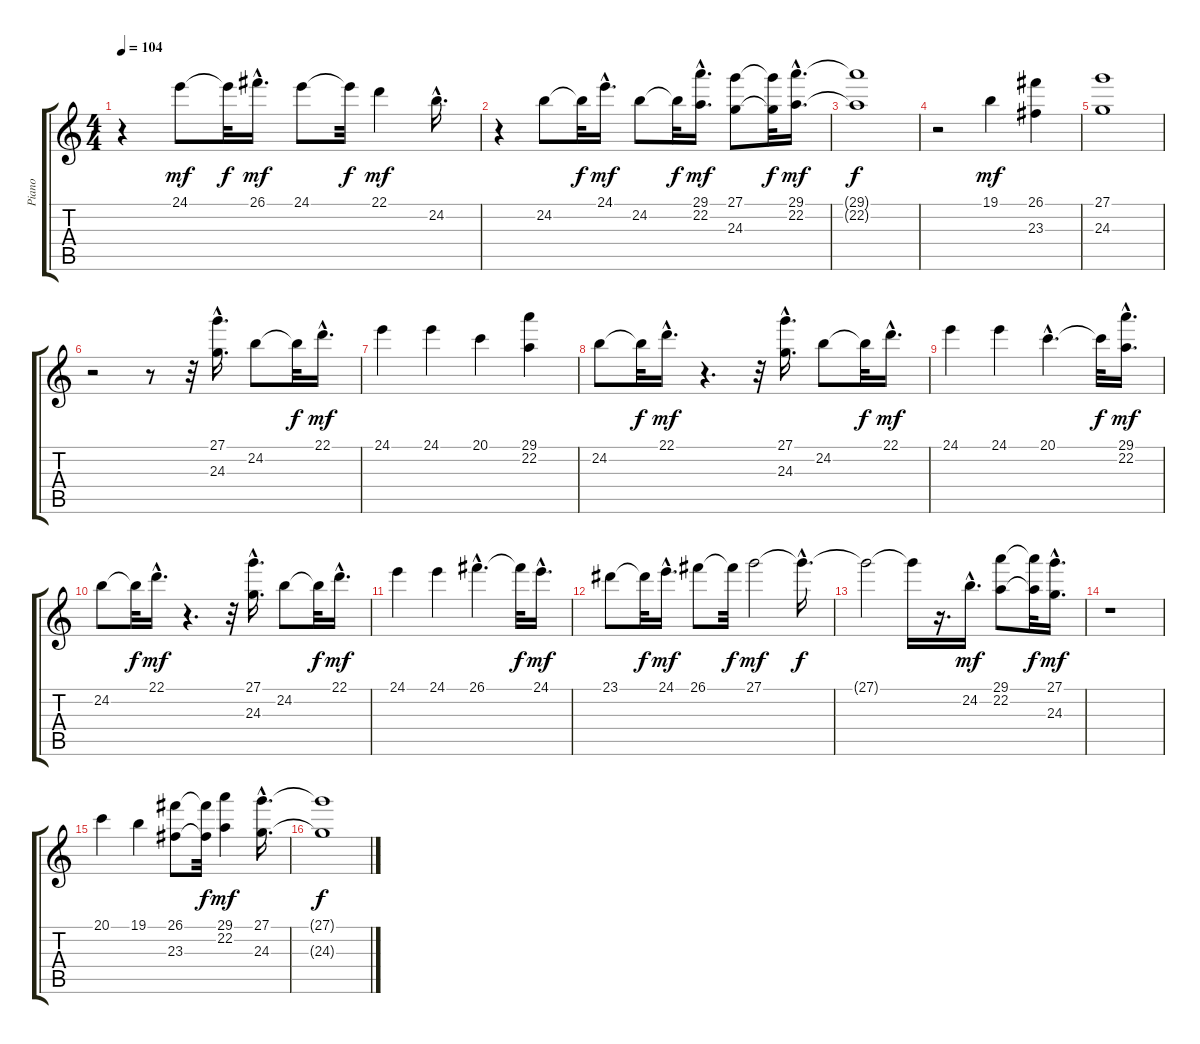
\track ("Piano" "Piano") {instrument electricpiano1}
\staff {score tabs}
\tuning (E4 B3 G3 D3 A2 E2) {hide}
\ts (4 4)
\tempo 104
\clef g2
\ks c
r.4{dy mf} 24.1.8 24.1{t}.32{dy f} 26.1{hac}.16{d dy mf} 24.1.8 24.1{t}.32{dy f} 22.1.4{dy mf} 24.2{hac}.16{d} |
r.4 24.2.8 24.2{t}.32{dy f} 24.1{hac}.16{d dy mf} 24.2.8 24.2{t}.32{dy f} (29.1{hac} 22.2{hac}).16{d dy mf} (27.1 24.3).8 (27.1{t} 24.3{t}).32{dy f} (29.1{hac} 22.2{hac}).16{d dy mf} |
(29.1{t} 22.2{t}).1{dy f} |
r.2 19.1.4{dy mf} (26.1 23.3).4 |
(27.1 24.3).1 |
r.2 r.8 r.32 (27.1{hac} 24.3{hac}).16{d} 24.2.8 24.2{t}.32{dy f} 22.1{hac}.16{d dy mf} |
24.1.4 24.1.4 20.1.4 (29.1 22.2).4 |
24.2.8 24.2{t}.32{dy f} 22.1{hac}.16{d dy mf} r.4{d} r.32 (27.1{hac} 24.3{hac}).16{d} 24.2.8 24.2{t}.32{dy f} 22.1{hac}.16{d dy mf} |
24.1.4 24.1.4 20.1{hac}.4{d} 20.1{t}.32{dy f} (29.1{hac} 22.2{hac}).16{d dy mf} |
24.2.8 24.2{t}.32{dy f} 22.1{hac}.16{d dy mf} r.4{d} r.32 (27.1{hac} 24.3{hac}).16{d} 24.2.8 24.2{t}.32{dy f} 22.1{hac}.16{d dy mf} |
24.1.4 24.1.4 26.1{hac}.4{d} 26.1{t}.32{dy f} 24.1{hac}.16{d dy mf} |
23.1.8 23.1{t}.32{dy f} 24.1{hac}.16{d dy mf} 26.1.8 26.1{t}.32{dy f} 27.1.2{dy mf} 27.1{hac t}.16{d dy f} |
27.1{t}.2 27.1{t}.16 r.16{d} 24.2{hac}.16{d dy mf} (29.1 22.2).8 (29.1{t} 22.2{t}).32{dy f} (27.1{hac} 24.3{hac}).16{d dy mf} |
r.1 |
20.1.4 19.1.4 (26.1 23.3).8 (26.1{t} 23.3{t}).32{dy f} (29.1 22.2).4{dy mf} (27.1{hac} 24.3{hac}).16{d} |
(27.1{t} 24.3{t}).1{dy f}
